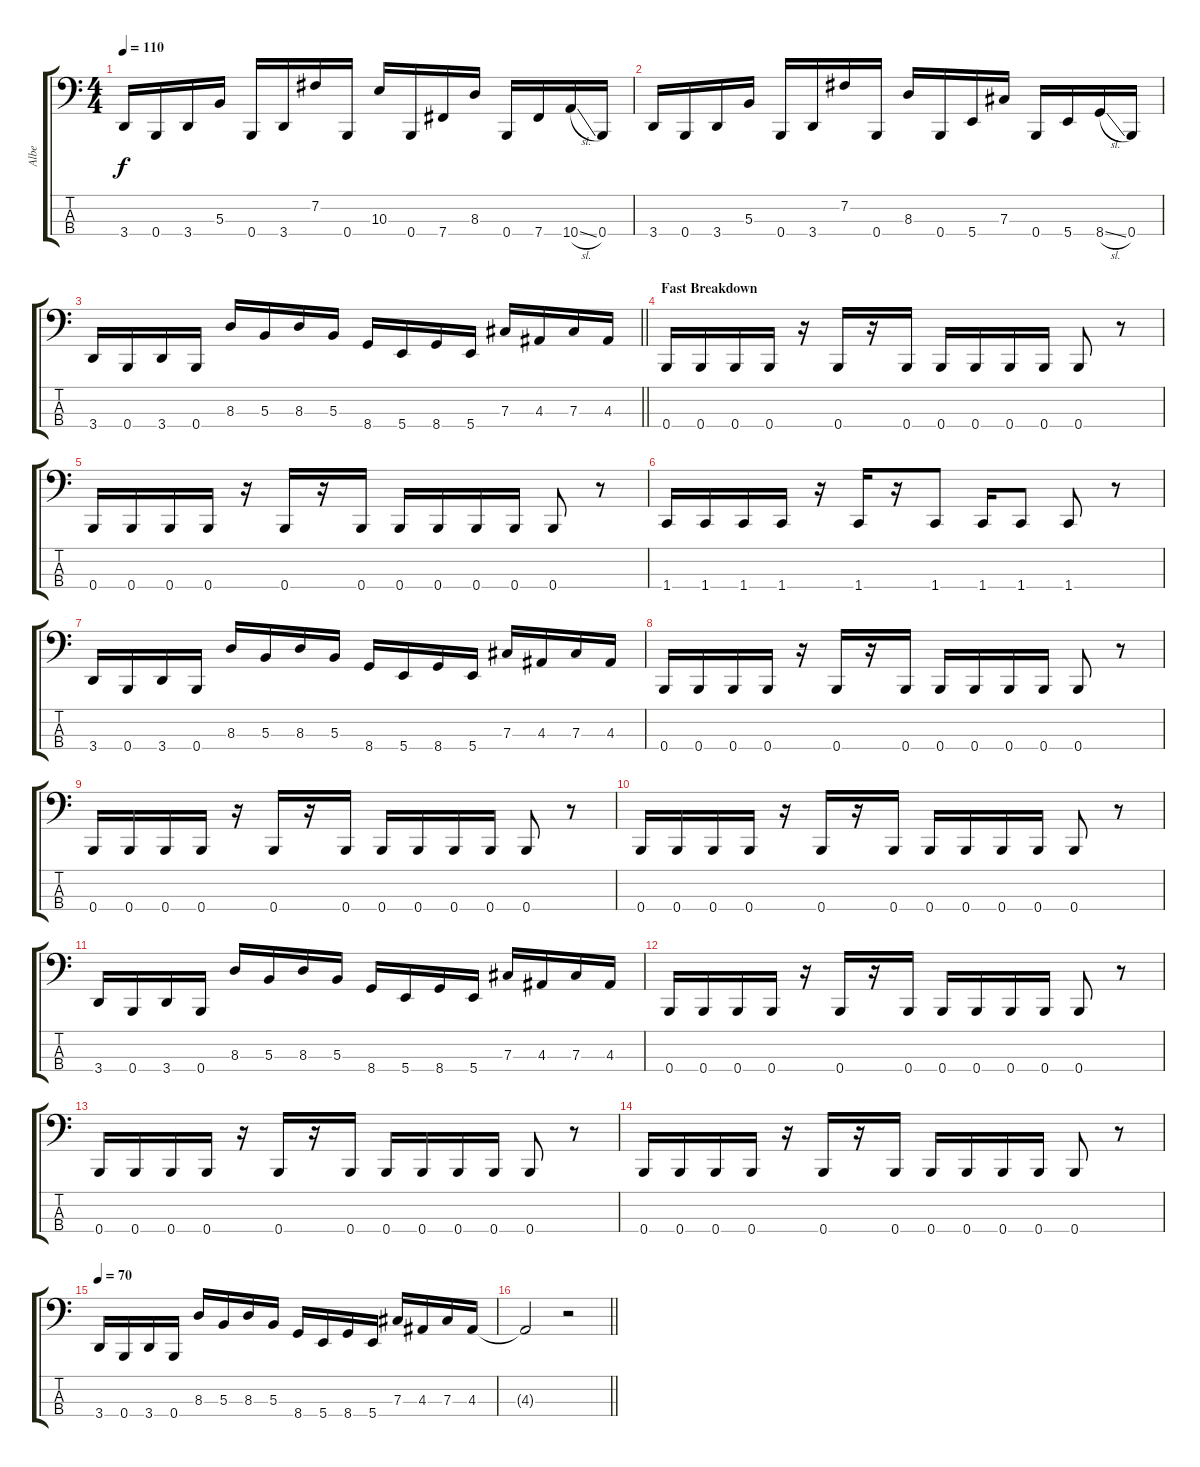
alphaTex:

\track ("Albe" "Albe") {instrument electricbasspick}
\staff {score tabs}
\tuning (E2 B1 Gb1 B0) {hide}
\ts (4 4)
\tempo 110
\clef f4
\ks c
3.4.16{dy f} 0.4.16 3.4.16 5.3.16 0.4.16 3.4.16 7.2.16 0.4.16 10.3.16 0.4.16 7.4.16 8.3.16 0.4.16 7.4.16 10.4{sl}.16 0.4.16 |
3.4.16 0.4.16 3.4.16 5.3.16 0.4.16 3.4.16 7.2.16 0.4.16 8.3.16 0.4.16 5.4.16 7.3.16 0.4.16 5.4.16 8.4{sl}.16 0.4.16 |
\barLineRight lightlight
3.4.16 0.4.16 3.4.16 0.4.16 8.3.16 5.3.16 8.3.16 5.3.16 8.4.16 5.4.16 8.4.16 5.4.16 7.3.16 4.3.16 7.3.16 4.3.16 |
\section ("" "Fast Breakdown")
0.4.16 0.4.16 0.4.16 0.4.16 r.16 0.4.16 r.16 0.4.16 0.4.16 0.4.16 0.4.16 0.4.16 0.4.8 r.8 |
0.4.16 0.4.16 0.4.16 0.4.16 r.16 0.4.16 r.16 0.4.16 0.4.16 0.4.16 0.4.16 0.4.16 0.4.8 r.8 |
1.4.16 1.4.16 1.4.16 1.4.16 r.16 1.4.16 r.16 1.4.8 1.4.16 1.4.8 1.4.8 r.8 |
3.4.16 0.4.16 3.4.16 0.4.16 8.3.16 5.3.16 8.3.16 5.3.16 8.4.16 5.4.16 8.4.16 5.4.16 7.3.16 4.3.16 7.3.16 4.3.16 |
0.4.16 0.4.16 0.4.16 0.4.16 r.16 0.4.16 r.16 0.4.16 0.4.16 0.4.16 0.4.16 0.4.16 0.4.8 r.8 |
0.4.16 0.4.16 0.4.16 0.4.16 r.16 0.4.16 r.16 0.4.16 0.4.16 0.4.16 0.4.16 0.4.16 0.4.8 r.8 |
0.4.16 0.4.16 0.4.16 0.4.16 r.16 0.4.16 r.16 0.4.16 0.4.16 0.4.16 0.4.16 0.4.16 0.4.8 r.8 |
3.4.16 0.4.16 3.4.16 0.4.16 8.3.16 5.3.16 8.3.16 5.3.16 8.4.16 5.4.16 8.4.16 5.4.16 7.3.16 4.3.16 7.3.16 4.3.16 |
0.4.16 0.4.16 0.4.16 0.4.16 r.16 0.4.16 r.16 0.4.16 0.4.16 0.4.16 0.4.16 0.4.16 0.4.8 r.8 |
0.4.16 0.4.16 0.4.16 0.4.16 r.16 0.4.16 r.16 0.4.16 0.4.16 0.4.16 0.4.16 0.4.16 0.4.8 r.8 |
0.4.16 0.4.16 0.4.16 0.4.16 r.16 0.4.16 r.16 0.4.16 0.4.16 0.4.16 0.4.16 0.4.16 0.4.8 r.8 |
\tempo 70
3.4.16 0.4.16 3.4.16 0.4.16 8.3.16 5.3.16 8.3.16 5.3.16 8.4.16 5.4.16 8.4.16 5.4.16 7.3.16 4.3.16 7.3.16 4.3.16 |
\barLineRight lightlight
4.3{t}.2 r.2
